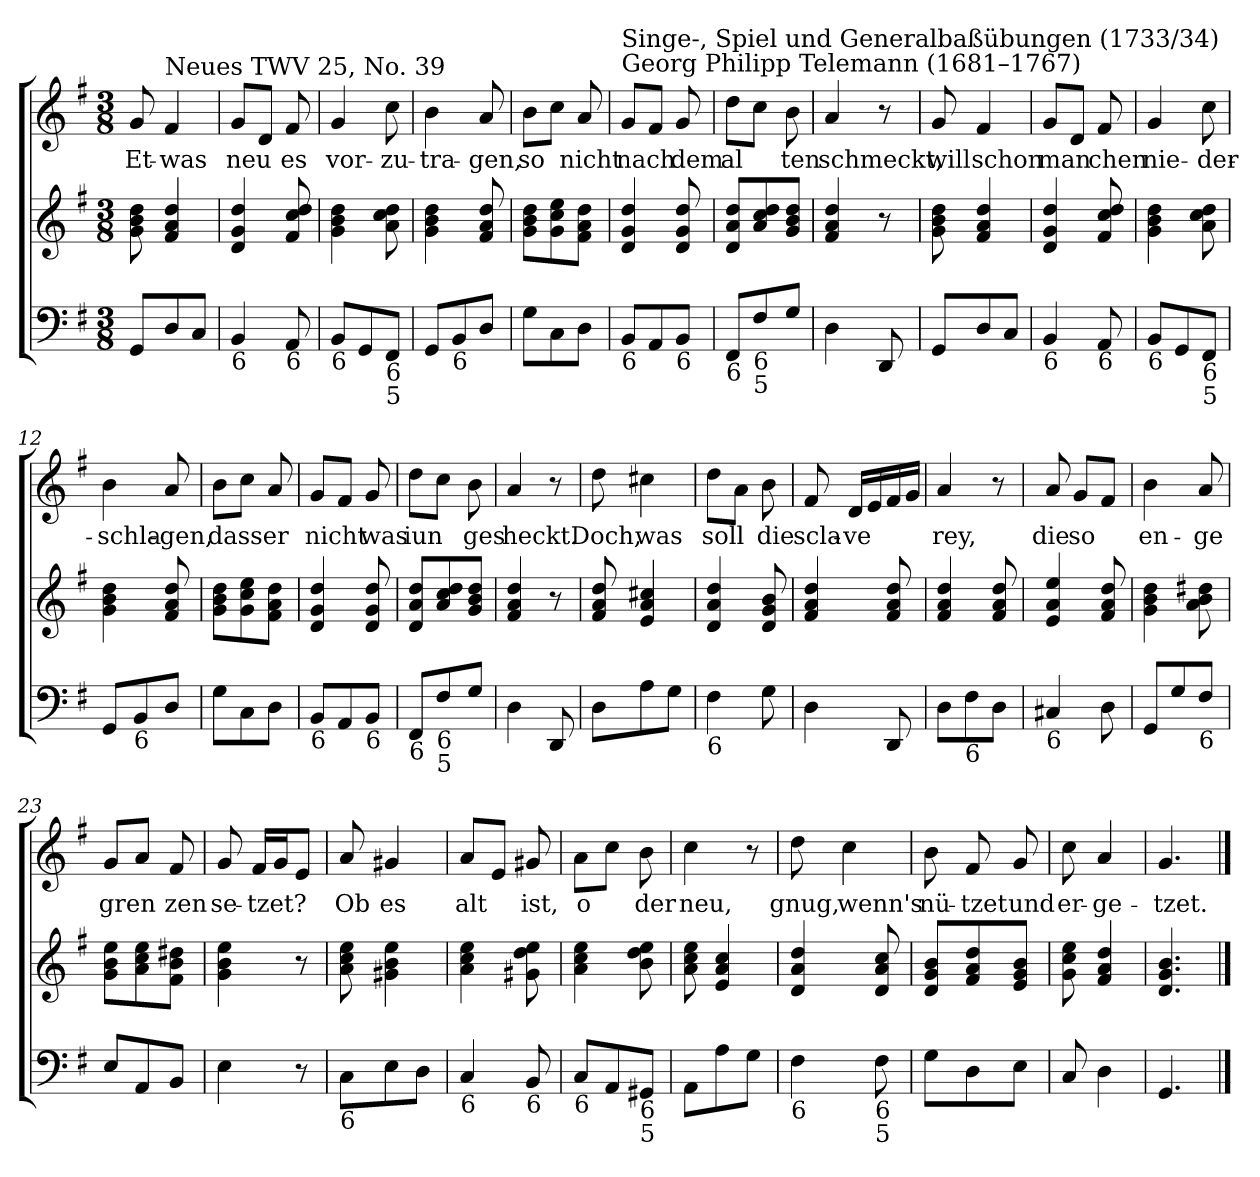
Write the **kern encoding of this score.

**kern	**kern	**kern	**text
*part2	*part2	*part1	*part1
*staff3	*staff2	*staff1	*staff1
*clefF4	*clefG2	*clefG2	*
*k[f#]	*k[f#]	*k[f#]	*
*G:	*G:	*G:	*
*M3/8	*M3/8	*M3/8	*
=1	=1	=1	=1
!	!	!	!LO:LY:b
8GG/L	8g\ 8b\ 8dd\	8g/	Et-
!	!	!LO:TX:a:t=Neues   TWV 25, No. 39	!
!	!	!	!LO:LY:b
8D/	4f#/ 4a/ 4dd/	4f#/	-was
8C/J	.	.	.
=2	=2	=2	=2
!LO:TX:b:t=6	!	!	!
!	!	!	!LO:LY:b
4BB/	4d/ 4g/ 4dd/	8g/L	neu
.	.	8d/J	.
!LO:TX:b:t=6	!	!	!
!	!	!	!LO:LY:b
8AA/	8f#/ 8cc/ 8dd/	8f#/	es
=3	=3	=3	=3
!LO:TX:b:t=6	!	!	!
!	!	!	!LO:LY:b
8BB/L	4g\ 4b\ 4dd\	4g/	vor-
8GG/	.	.	.
!LO:TX:b:t=6\n5	!	!	!
!	!	!	!LO:LY:b
8FF#/J	8a\ 8cc\ 8dd\	8cc\	-zu-
=4	=4	=4	=4
!	!	!	!LO:LY:b
8GG/L	4g\ 4b\ 4dd\	4b\	-tra-
!LO:TX:b:t=6	!	!	!
8BB/	.	.	.
!	!	!	!LO:LY:b
8D/J	8f#/ 8a/ 8dd/	8a/	-gen,
=5	=5	=5	=5
!	!	!	!LO:LY:b
8G\L	8g\ 8b\ 8dd\L	8b\L	so
8C\	8g\ 8cc\ 8ee\	8cc\J	.
!	!	!	!LO:LY:b
8D\J	8f#\ 8a\ 8dd\J	8a/	nicht
=6	=6	=6	=6
!	!	!LO:TX:a:t=Georg Philipp Telemann (1681–1767)	!
!	!	!LO:TX:a:t=Singe-, Spiel und Generalbaßübungen (1733/34)	!
!LO:TX:b:t=6	!	!	!
!	!	!	!LO:LY:b
8BB/L	4d/ 4g/ 4dd/	8g/L	nach
8AA/	.	8f#/J	.
!LO:TX:b:t=6	!	!	!
!	!	!	!LO:LY:b
8BB/J	8d/ 8g/ 8dd/	8g/	dem
=7	=7	=7	=7
!LO:TX:b:t=6	!	!	!
!	!	!	!LO:LY:b
8FF#/L	8d/ 8a/ 8dd/L	8dd\L	al
!LO:TX:b:t=6\n5	!	!	!
8F#/	8a/ 8cc/ 8dd/	8cc\J	.
!	!	!	!LO:LY:b
8G/J	8g/ 8b/ 8dd/J	8b\	ten
=8	=8	=8	=8
!	!	!	!LO:LY:b
4D\	4f#/ 4a/ 4dd/	4a/	schmeckt,
8DD/	8r	8r	.
!!LO:LB:g=z
=9	=9	=9	=9
!	!	!	!LO:LY:b
8GG/L	8g\ 8b\ 8dd\	8g/	will
!	!	!	!LO:LY:b
8D/	4f#/ 4a/ 4dd/	4f#/	schon
8C/J	.	.	.
=10	=10	=10	=10
!LO:TX:b:t=6	!	!	!
!	!	!	!LO:LY:b
4BB/	4d/ 4g/ 4dd/	8g/L	man
.	.	8d/J	.
!LO:TX:b:t=6	!	!	!
!	!	!	!LO:LY:b
8AA/	8f#/ 8cc/ 8dd/	8f#/	chen
=11	=11	=11	=11
!LO:TX:b:t=6	!	!	!
!	!	!	!LO:LY:b
8BB/L	4g\ 4b\ 4dd\	4g/	nie-
8GG/	.	.	.
!LO:TX:b:t=6\n5	!	!	!
!	!	!	!LO:LY:b
8FF#/J	8a\ 8cc\ 8dd\	8cc\	-der-
=12	=12	=12	=12
!	!	!	!LO:LY:b
8GG/L	4g\ 4b\ 4dd\	4b\	-schla-
!LO:TX:b:t=6	!	!	!
8BB/	.	.	.
!	!	!	!LO:LY:b
8D/J	8f#/ 8a/ 8dd/	8a/	-gen,
=13	=13	=13	=13
!	!	!	!LO:LY:b
8G\L	8g\ 8b\ 8dd\L	8b\L	dass
8C\	8g\ 8cc\ 8ee\	8cc\J	.
!	!	!	!LO:LY:b
8D\J	8f#\ 8a\ 8dd\J	8a/	er
=14	=14	=14	=14
!LO:TX:b:t=6	!	!	!
!	!	!	!LO:LY:b
8BB/L	4d/ 4g/ 4dd/	8g/L	nicht
8AA/	.	8f#/J	.
!LO:TX:b:t=6	!	!	!
!	!	!	!LO:LY:b
8BB/J	8d/ 8g/ 8dd/	8g/	was
=15	=15	=15	=15
!LO:TX:b:t=6	!	!	!
!	!	!	!LO:LY:b
8FF#/L	8d/ 8a/ 8dd/L	8dd\L	iun
!LO:TX:b:t=6\n5	!	!	!
8F#/	8a/ 8cc/ 8dd/	8cc\J	.
!	!	!	!LO:LY:b
8G/J	8g/ 8b/ 8dd/J	8b\	ges
=16	=16	=16	=16
!	!	!	!LO:LY:b
4D\	4f#/ 4a/ 4dd/	4a/	heckt.
8DD/	8r	8r	.
!!LO:LB:g=z
=17	=17	=17	=17
!	!	!	!LO:LY:b
8D\L	8f#/ 8a/ 8dd/	8dd\	Doch,
!	!	!	!LO:LY:b
8A\	4e/ 4a/ 4cc#X/	4cc#X\	was
8G\J	.	.	.
=18	=18	=18	=18
!LO:TX:b:t=6	!	!	!
!	!	!	!LO:LY:b
4F#\	4d/ 4a/ 4dd/	8dd\L	soll
.	.	8a\J	.
!	!	!	!LO:LY:b
8G\	8d/ 8g/ 8b/	8b\	die
=19	=19	=19	=19
!	!	!	!LO:LY:b
4D\	4f#/ 4a/ 4dd/	8f#/	scla-
!	!	!	!LO:LY:b
.	.	16d/LL	-ve
.	.	16e/	.
8DD/	8f#/ 8a/ 8dd/	16f#/	.
.	.	16g/JJ	.
=20	=20	=20	=20
!	!	!	!LO:LY:b
8D\L	4f#/ 4a/ 4dd/	4a/	rey,
!LO:TX:b:t=6	!	!	!
8F#\	.	.	.
8D\J	8f#/ 8a/ 8dd/	8r	.
=21	=21	=21	=21
!LO:TX:b:t=6	!	!	!
!	!	!	!LO:LY:b
4C#X/	4e/ 4a/ 4ee/	8a/	die
!	!	!	!LO:LY:b
.	.	8g/L	so
8D\	8f#/ 8a/ 8dd/	8f#/J	.
=22	=22	=22	=22
!	!	!	!LO:LY:b
8GG/L	4g\ 4b\ 4dd\	4b\	en-
8G/	.	.	.
!LO:TX:b:t=6	!	!	!
!	!	!	!LO:LY:b
8F#/J	8a\ 8b\ 8dd#X\	8a/	-ge
=23	=23	=23	=23
!	!	!	!LO:LY:b
8E/L	8g\ 8b\ 8ee\L	8g/L	gren
8AA/	8a\ 8cc\ 8ee\	8a/J	.
!	!	!	!LO:LY:b
8BB/J	8f#\ 8b\ 8dd#X\J	8f#/	zen
=24	=24	=24	=24
!	!	!	!LO:LY:b
4E\	4g\ 4b\ 4ee\	8g/	se-
!	!	!	!LO:LY:b
.	.	16f#/LL	-tzet?
.	.	16g/J	.
8r	8r	8e/J	.
!!LO:LB:g=z
=25	=25	=25	=25
!LO:TX:b:t=6	!	!	!
!	!	!	!LO:LY:b
8C\L	8a\ 8cc\ 8ee\	8a/	Ob
!	!	!	!LO:LY:b
8E\	4g#X\ 4b\ 4ee\	4g#X/	es
8D\J	.	.	.
=26	=26	=26	=26
!LO:TX:b:t=6	!	!	!
!	!	!	!LO:LY:b
4C/	4a\ 4cc\ 4ee\	8a/L	alt
.	.	8e/J	.
!LO:TX:b:t=6	!	!	!
!	!	!	!LO:LY:b
8BB/	8g#X\ 8dd\ 8ee\	8g#X/	ist,
=27	=27	=27	=27
!LO:TX:b:t=6	!	!	!
!	!	!	!LO:LY:b
8C/L	4a\ 4cc\ 4ee\	8a\L	o
8AA/	.	8cc\J	.
!LO:TX:b:t=6\n5	!	!	!
!	!	!	!LO:LY:b
8GG#X/J	8b\ 8dd\ 8ee\	8b\	der
=28	=28	=28	=28
!	!	!	!LO:LY:b
8AA\L	8a\ 8cc\ 8ee\	4cc\	neu,
8A\	4e/ 4a/ 4cc/	.	.
8G\J	.	8r	.
=29	=29	=29	=29
!LO:TX:b:t=6	!	!	!
!	!	!	!LO:LY:b
4F#\	4d/ 4a/ 4dd/	8dd\	gnug,
!	!	!	!LO:LY:b
.	.	4cc\	wenn's
!LO:TX:b:t=6\n5	!	!	!
8F#\	8d/ 8a/ 8cc/	.	.
=30	=30	=30	=30
!	!	!	!LO:LY:b
8G\L	8d/ 8g/ 8b/L	8b\	nü-
!	!	!	!LO:LY:b
8D\	8f#/ 8a/ 8dd/	8f#/	-tzet
!	!	!	!LO:LY:b
8E\J	8e/ 8g/ 8b/J	8g/	und
=31	=31	=31	=31
!	!	!	!LO:LY:b
8C/	8g\ 8cc\ 8ee\	8cc\	er-
!	!	!	!LO:LY:b
4D\	4f#/ 4a/ 4dd/	4a/	-ge-
=32	=32	=32	=32
!	!	!	!LO:LY:b
4.GG/	4.d/ 4.g/ 4.b/	4.g/	-tzet.
==	==	==	==
*-	*-	*-	*-
